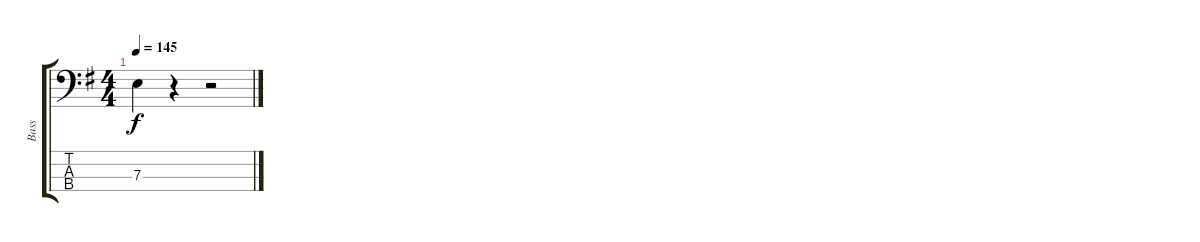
\track ("Bass" "Bass") {instrument electricbassfinger}
\staff {score tabs}
\tuning (G2 D2 A1 E1) {hide}
\ts (4 4)
\tempo 145
\clef f4
\ks eminor
7.3{t}.4{dy f} r.4 r.2
